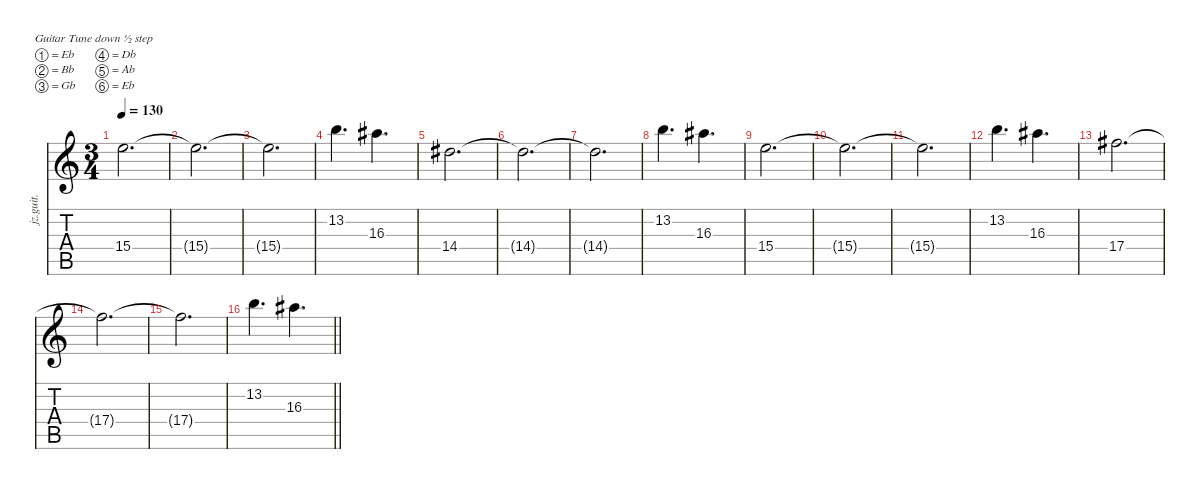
\defaultSystemsLayout 4
\hideDynamics
\bracketExtendMode nobrackets
\otherSystemsTrackNameOrientation horizontal
\track ("Track 2" "jz.guit.") {instrument electricguitarjazz}
\staff {score tabs}
\tuning (Eb4 Bb3 Gb3 Db3 Ab2 Eb2)
\ts (3 4)
\tempo 130
\clef g2
\ks c
15.4.2{d dy f beam Down} |
15.4{t}.2{d beam Down} |
15.4{t}.2{d beam Down} |
13.2.4{d beam Down} 16.3{acc #}.4{d beam Down} |
14.4{acc #}.2{d beam Down} |
14.4{t acc #}.2{d beam Down} |
14.4{t acc #}.2{d beam Down} |
13.2.4{d beam Down} 16.3{acc #}.4{d beam Down} |
15.4.2{d beam Down} |
15.4{t}.2{d beam Down} |
15.4{t}.2{d beam Down} |
13.2.4{d beam Down} 16.3{acc #}.4{d beam Down} |
17.4{acc #}.2{d beam Down} |
17.4{t acc #}.2{d beam Down} |
17.4{t acc #}.2{d beam Down} |
\barLineRight lightlight
13.2.4{d beam Down} 16.3{acc #}.4{d beam Down}
